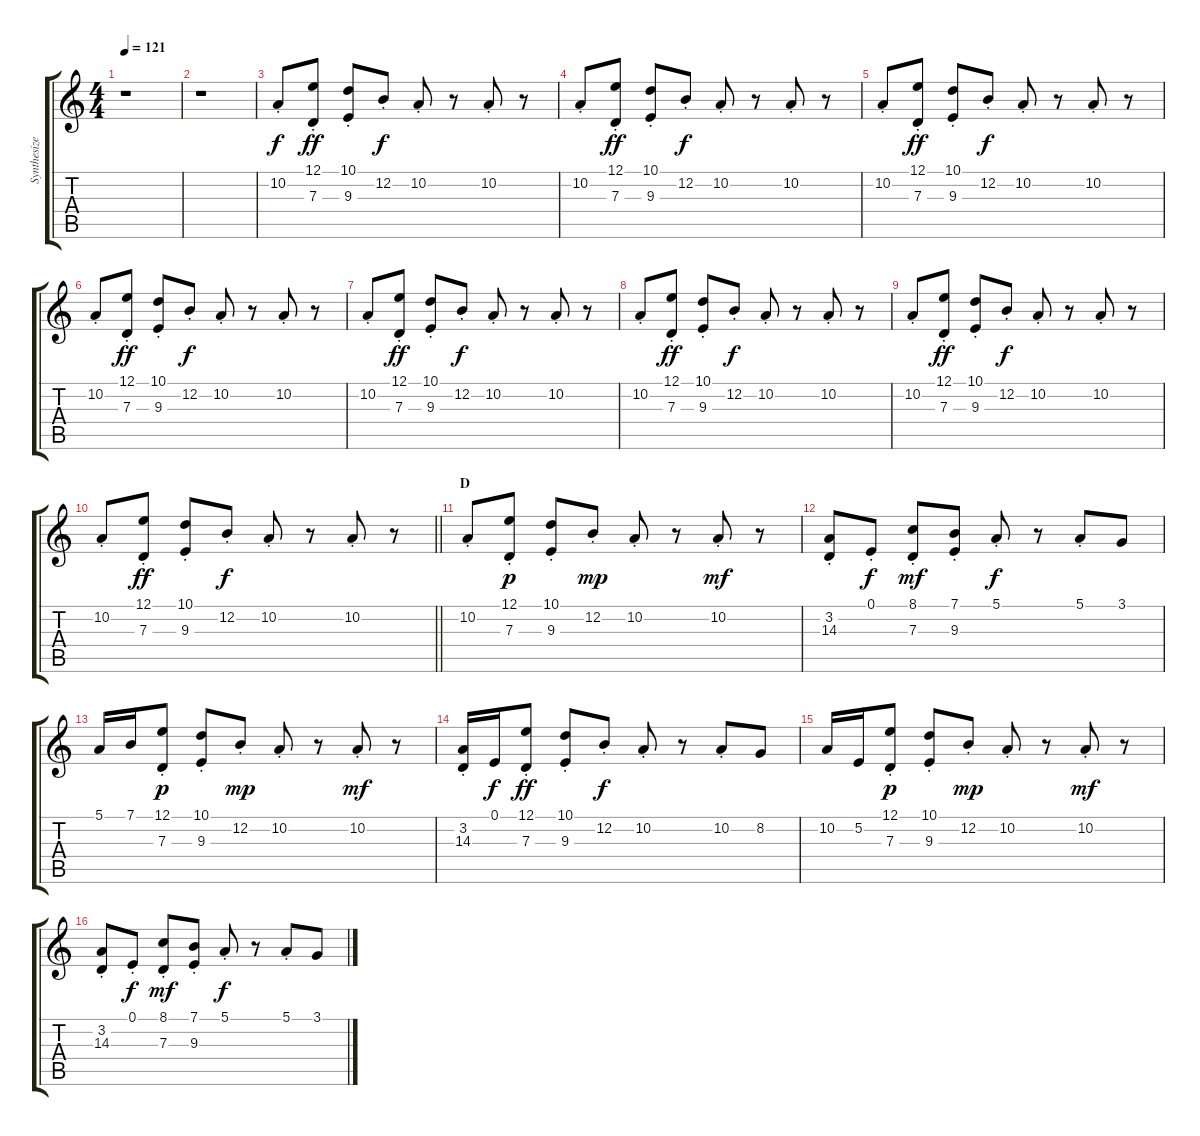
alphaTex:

\track ("Synthesizer (Delay #1)" "Synthesize") {instrument lead1square}
\staff {score tabs}
\tuning (E4 B3 G3 D3 A2 E2) {hide}
\ts (4 4)
\tempo 121
\clef g2
\ks c
r.1{dy f} |
r.1{volume 0} |
10.2{st}.8{volume 4} (12.1{st} 7.3{st}).8{dy ff} (10.1{st} 9.3{st}).8 12.2{st}.8{dy f} 10.2{st}.8 r.8 10.2{st}.8 r.8 |
10.2{st}.8 (12.1{st} 7.3{st}).8{dy ff} (10.1{st} 9.3{st}).8 12.2{st}.8{dy f} 10.2{st}.8 r.8 10.2{st}.8 r.8 |
10.2{st}.8 (12.1{st} 7.3{st}).8{dy ff} (10.1{st} 9.3{st}).8 12.2{st}.8{dy f} 10.2{st}.8 r.8 10.2{st}.8 r.8 |
10.2{st}.8 (12.1{st} 7.3{st}).8{dy ff} (10.1{st} 9.3{st}).8 12.2{st}.8{dy f} 10.2{st}.8 r.8 10.2{st}.8 r.8{volume 6} |
10.2{st}.8 (12.1{st} 7.3{st}).8{dy ff} (10.1{st} 9.3{st}).8 12.2{st}.8{dy f} 10.2{st}.8 r.8 10.2{st}.8 r.8 |
10.2{st}.8 (12.1{st} 7.3{st}).8{dy ff} (10.1{st} 9.3{st}).8 12.2{st}.8{dy f} 10.2{st}.8 r.8 10.2{st}.8 r.8 |
10.2{st}.8 (12.1{st} 7.3{st}).8{dy ff} (10.1{st} 9.3{st}).8 12.2{st}.8{dy f} 10.2{st}.8 r.8 10.2{st}.8 r.8 |
\barLineRight lightlight
10.2{st}.8 (12.1{st} 7.3{st}).8{dy ff} (10.1{st} 9.3{st}).8 12.2{st}.8{dy f} 10.2{st}.8 r.8 10.2{st}.8 r.8 |
\section ("" "D")
10.2{st}.8 (12.1{st} 7.3{st}).8{dy p} (10.1{st} 9.3{st}).8 12.2{st}.8{dy mp} 10.2{st}.8 r.8 10.2{st}.8{dy mf} r.8 |
(3.2{st} 14.3{st}).8 0.1{st}.8{dy f} (8.1{st} 7.3{st}).8{dy mf} (7.1{st} 9.3{st}).8 5.1{st}.8{dy f} r.8 5.1{st}.8 3.1.8 |
5.1.16 7.1.16 (12.1{st} 7.3{st}).8{dy p} (10.1{st} 9.3{st}).8 12.2{st}.8{dy mp} 10.2{st}.8 r.8 10.2{st}.8{dy mf} r.8 |
(3.2{st} 14.3{st}).16 0.1.16{dy f} (12.1{st} 7.3{st}).8{dy ff} (10.1{st} 9.3{st}).8 12.2{st}.8{dy f} 10.2{st}.8 r.8 10.2{st}.8 8.2.8 |
10.2.16 5.2.16 (12.1{st} 7.3{st}).8{dy p} (10.1{st} 9.3{st}).8 12.2{st}.8{dy mp} 10.2{st}.8 r.8 10.2{st}.8{dy mf} r.8 |
(3.2{st} 14.3{st}).8 0.1{st}.8{dy f} (8.1{st} 7.3{st}).8{dy mf} (7.1{st} 9.3{st}).8 5.1{st}.8{dy f} r.8 5.1{st}.8 3.1.8
